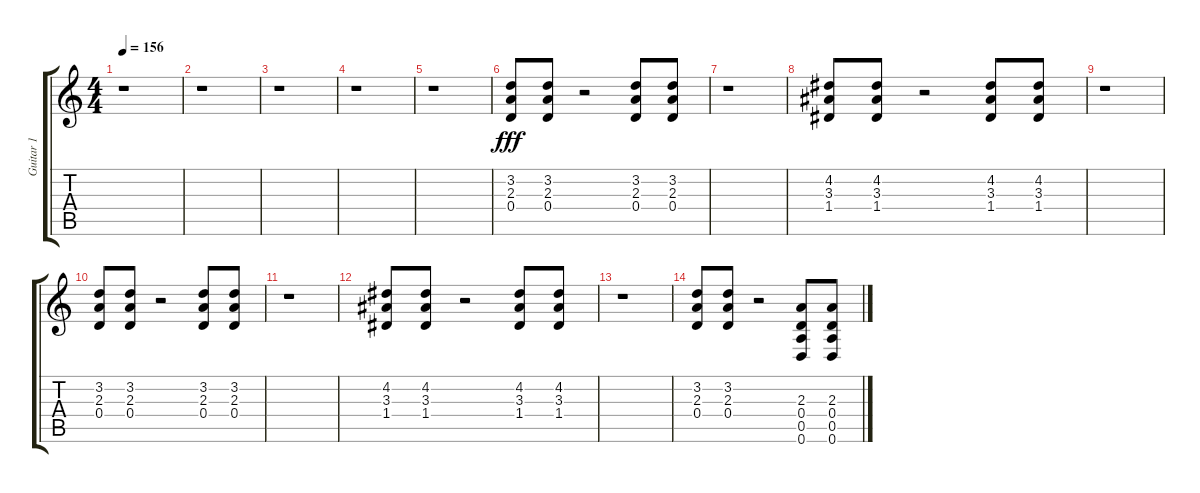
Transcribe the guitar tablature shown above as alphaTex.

\track ("Guitar 1" "Guitar 1") {instrument overdrivenguitar}
\staff {score tabs}
\tuning (E4 B3 G3 D3 A2 D2) {hide}
\ts (4 4)
\tempo 156
\clef g2
\ks c
r.1{dy f} |
r.1 |
r.1 |
r.1 |
r.1 |
(3.2 2.3 0.4).8{dy fff} (3.2 2.3 0.4).8 r.2 (3.2 2.3 0.4).8 (3.2 2.3 0.4).8 |
r.1 |
(4.2 3.3 1.4).8 (4.2 3.3 1.4).8 r.2 (4.2 3.3 1.4).8 (4.2 3.3 1.4).8 |
r.1 |
(3.2 2.3 0.4).8 (3.2 2.3 0.4).8 r.2 (3.2 2.3 0.4).8 (3.2 2.3 0.4).8 |
r.1 |
(4.2 3.3 1.4).8 (4.2 3.3 1.4).8 r.2 (4.2 3.3 1.4).8 (4.2 3.3 1.4).8 |
r.1 |
(3.2 2.3 0.4).8 (3.2 2.3 0.4).8 r.2 (2.3 0.4 0.5 0.6).8 (2.3 0.4 0.5 0.6).8
